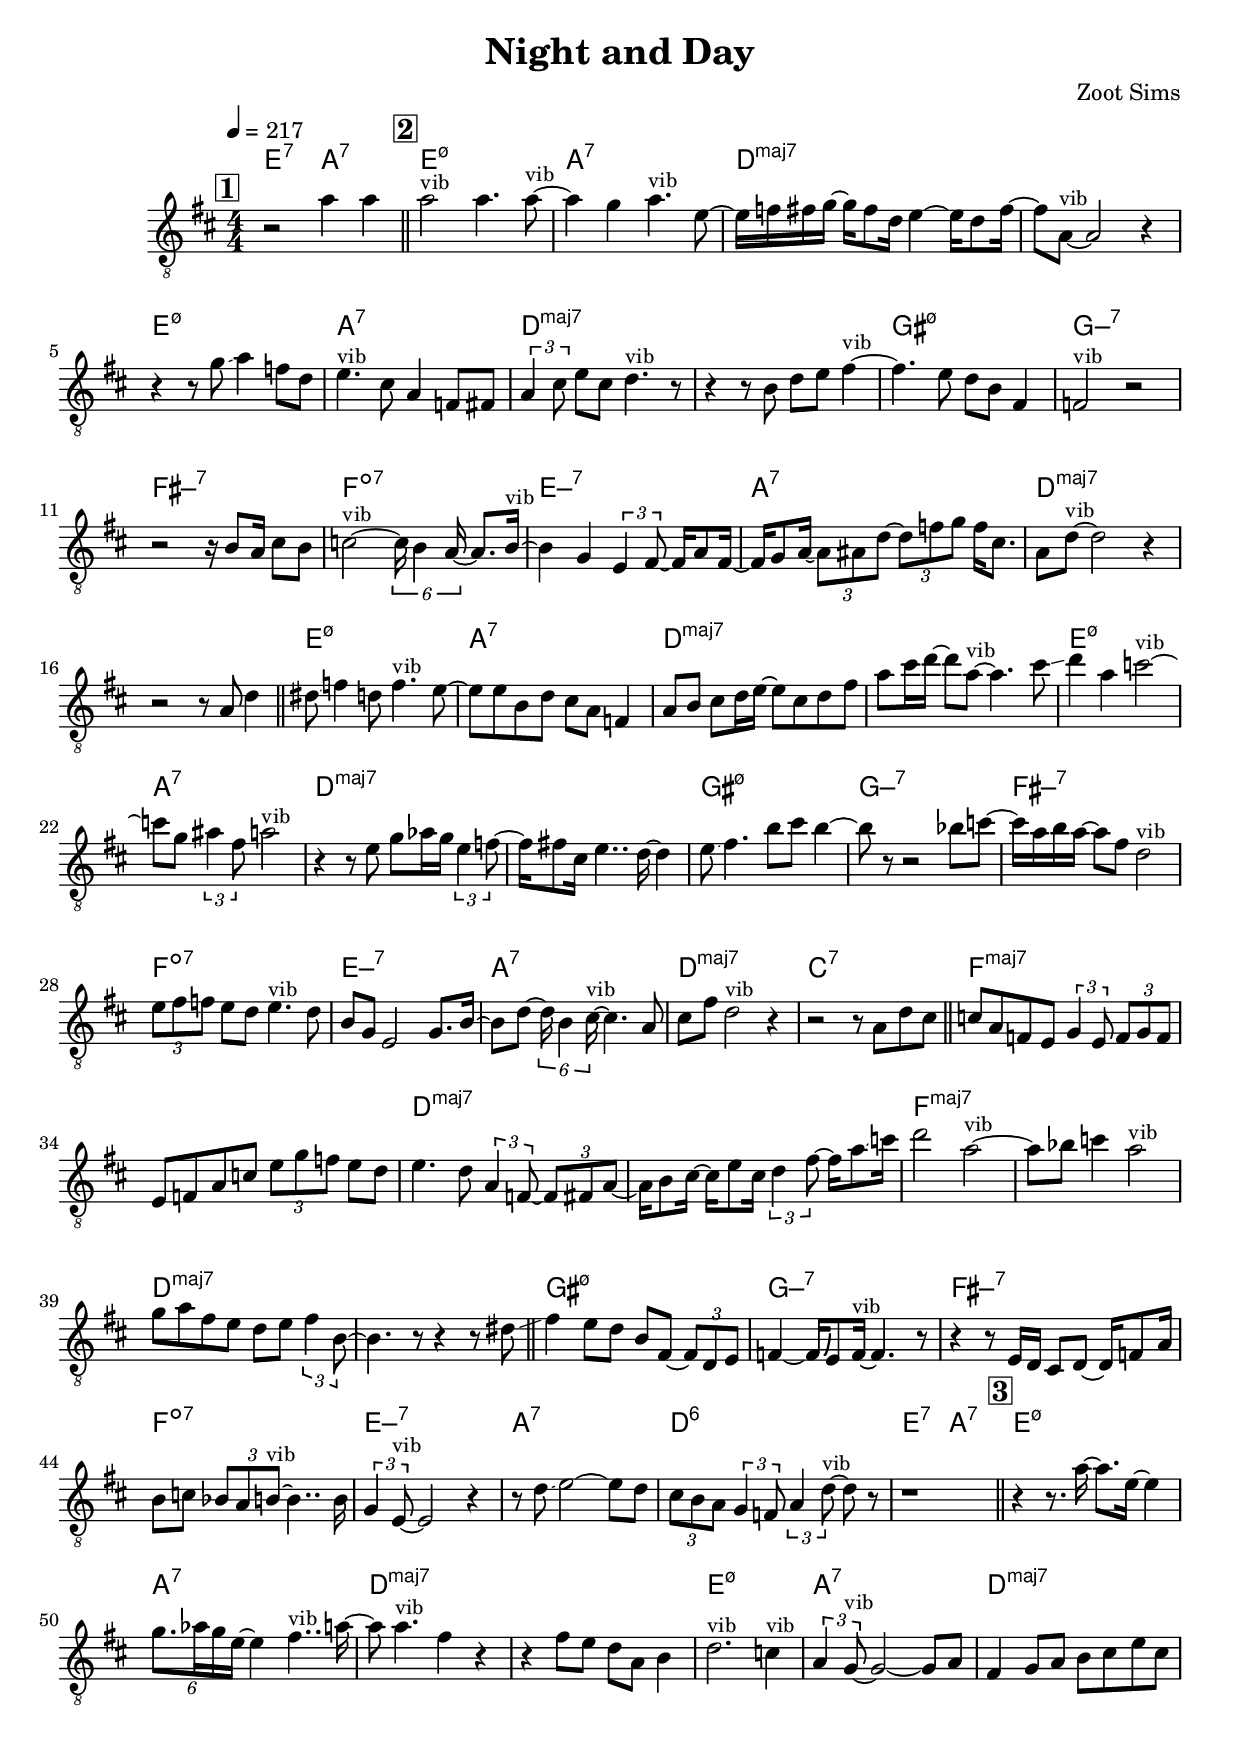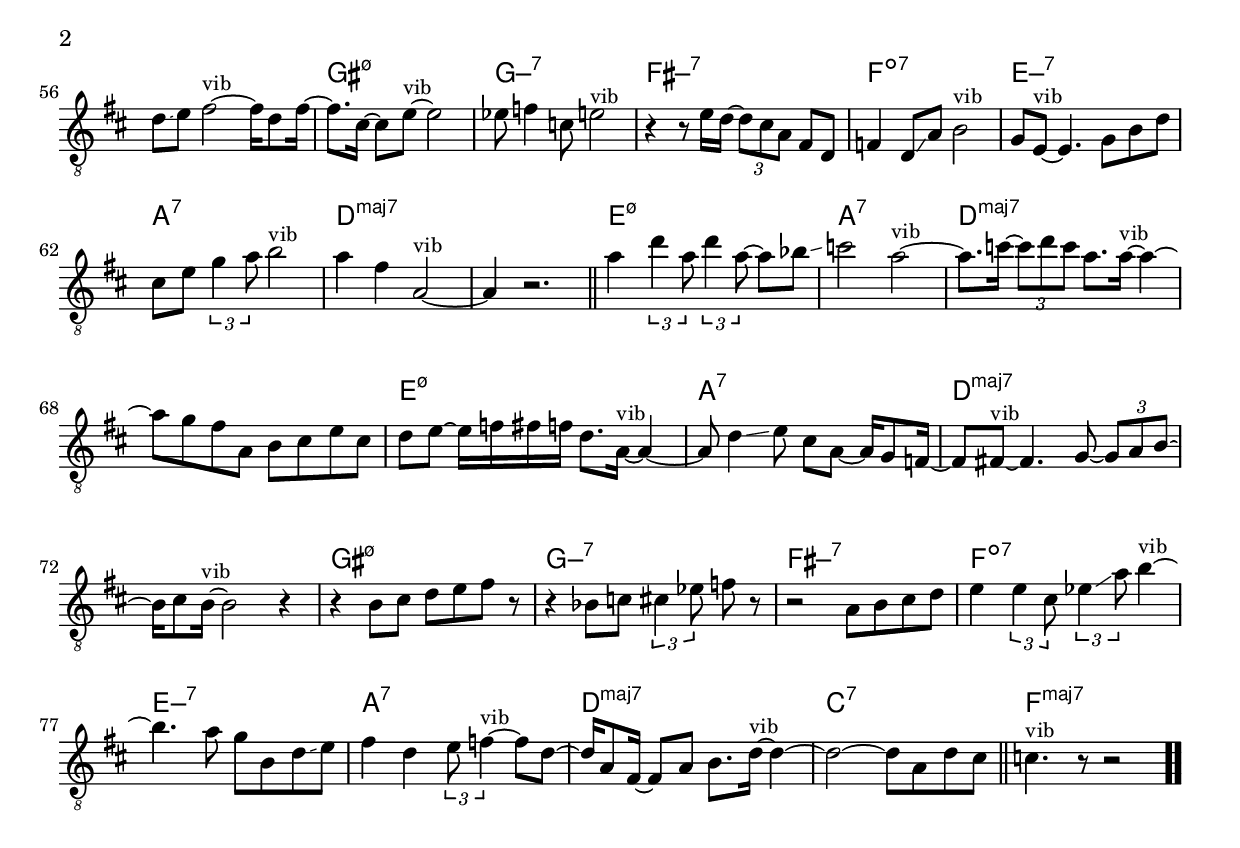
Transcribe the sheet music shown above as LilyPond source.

\version "2.13.2"

#(ly:set-option 'point-and-click #f)

\header {
  title = "Night and Day"
  composer = "Zoot Sims"
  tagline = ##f
}
global =
{
    \override Staff.TimeSignature #'style = #'()
    \time 4/4
    \clef "treble_8"
    \key d \major
    \override Rest #'direction = #'0
    \override MultiMeasureRest #'staff-position = #0
}
\score
{
<<
    \transpose c' c'

    \new ChordNames { \chords {
      \set majorSevenSymbol = \markup { "maj7" }
      \set minorChordModifier = \markup { \char ##x2013 }
      | e2:7 a2:7 
      | e1:min5-7 | a1:7 | d1:maj | s1 | e1:min5-7 | a1:7 | d1:maj | s1 
      | gis1:min5-7 | g1:min7 | fis1:min7 | f1:dim7 | e1:min7 | a1:7 | d1:maj | s1 
      | e1:min5-7 | a1:7 | d1:maj | s1 | e1:min5-7 | a1:7 | d1:maj | s1 
      | gis1:min5-7 | g1:min7 | fis1:min7 | f1:dim7 | e1:min7 | a1:7 | d1:maj | c1:7 
      | f1:maj | s1 | d1:maj | s1 | f1:maj | s1 | d1:maj | s1 
      | gis1:min5-7 | g1:min7 | fis1:min7 | f1:dim7 | e1:min7 | a1:7 | d1:6 | e2:7 a2:7 
      | e1:min5-7 | a1:7 | d1:maj | s1 | e1:min5-7 | a1:7 | d1:maj | s1 
      | gis1:min5-7 | g1:min7 | fis1:min7 | f1:dim7 | e1:min7 | a1:7 | d1:maj | s1 
      | e1:min5-7 | a1:7 | d1:maj | s1 | e1:min5-7 | a1:7 | d1:maj | s1 
      | gis1:min5-7 | g1:min7 | fis1:min7 | f1:dim7 | e1:min7 | a1:7 | d1:maj | c1:7 
      | f1:maj|
      }
      }

    \new Staff
    <<
    \transpose c' c'

    {
      \global
  		%\override Score.MetronomeMark #'transparent = ##t
  		%\override Score.MetronomeMark #'stencil = ##f
  		
  		\override HorizontalBracket #'direction = #UP
  		\override HorizontalBracket #'bracket-flare = #'(0 . 0)
  		
  		\override TextSpanner #'dash-fraction = #1.0
  		\override TextSpanner #'bound-details #'left #'text = \markup{ \concat{\draw-line #'(0 . -1.0) \draw-line #'(1.0 . 0) }}
  		\override TextSpanner #'bound-details #'right #'text = \markup{ \concat{ \draw-line #'(1.0 . 0) \draw-line #'(0 . -1.0) }}
          \set Score.markFormatter = #format-mark-box-numbers


      \tempo 4 = 217
      \set Score.currentBarNumber = #0
     
      \bar "||" \mark \default r2 a'4 a'4 
      \bar "||" \mark \default a'2^\markup{\left-align \small vib} a'4. a'8~^\markup{\left-align \small vib} 
      | a'4 g'4 a'4.^\markup{\left-align \small vib} e'8~ 
      | e'16 f'16 fis'16 g'16~ g'16 fis'8 d'16 e'4~ e'16 d'8 fis'16~ 
      | fis'8 a8~^\markup{\left-align \small vib} a2 r4 
      | r4 r8 g'8\glissando  a'4 f'8 d'8 
      | e'4.^\markup{\left-align \small vib} cis'8 a4 f8 fis8 
      | \tuplet 3/2 {a4 cis'8} e'8 cis'8 d'4.^\markup{\left-align \small vib} r8 
      | r4 r8 b8 d'8 e'8 fis'4~^\markup{\left-align \small vib} 
      | fis'4. e'8 d'8 b8 fis4 
      | f2^\markup{\left-align \small vib} r2 
      | r2 r16 b8 a16 cis'8 b8 
      | c'2~^\markup{\left-align \small vib} \tuplet 6/4 {c'16 b4 a16~} a8. b16~^\markup{\left-align \small vib} 
      | b4 g4 \tuplet 3/2 {e4 fis8~} fis16 a8 fis16~ 
      | fis16 g8 a16~ \tuplet 3/2 {a8 ais8 d'8~} \tuplet 3/2 {d'8 f'8 g'8} f'16 cis'8. 
      | a8 d'8~^\markup{\left-align \small vib} d'2 r4 
      | r2 r8 a8 d'4 
      \bar "||" dis'8\glissando  f'4 d'8 f'4.^\markup{\left-align \small vib} e'8~ 
      | e'8 e'8 b8 d'8 cis'8 a8 f4 
      | a8 b8 cis'8 d'16 e'16~ e'8 cis'8 d'8 fis'8 
      | a'8 cis''16 d''16~ d''8 a'8~^\markup{\left-align \small vib} a'4. cis''8\glissando  
      | d''4 a'4 c''2~^\markup{\left-align \small vib} 
      | c''8 g'8 \tuplet 3/2 {ais'4 fis'8} a'2^\markup{\left-align \small vib} 
      | r4 r8 e'8 g'8 aes'16 g'16 \tuplet 3/2 {e'4 f'8~} 
      | f'16 fis'8 cis'16 e'4.. d'16~ d'4 
      | e'8\glissando  fis'4. b'8 cis''8 b'4~ 
      | b'8 r8 r2 bes'8 c''8~ 
      | c''16 a'16 b'16 a'16~ a'8 fis'8 d'2^\markup{\left-align \small vib} 
      | \tuplet 3/2 {e'8 fis'8 f'8} e'8 d'8 e'4.^\markup{\left-align \small vib} d'8 
      | b8 g8 e2 g8. b16~ 
      | b8 d'8~ \tuplet 6/4 {d'16 b4 cis'16~^\markup{\left-align \small vib}} cis'4. a8 
      | cis'8 fis'8 d'2^\markup{\left-align \small vib} r4 
      | r2 r8 a8 d'8 cis'8 
      \bar "||" c'8 a8 f8 e8 \tuplet 3/2 {g4 e8} \tuplet 3/2 {f8 g8 f8} 
      | e8 f8 a8 c'8 \tuplet 3/2 {e'8 g'8 f'8} e'8 d'8 
      | e'4. d'8 \tuplet 3/2 {a4 f8~} \tuplet 3/2 {f8 fis8 a8~} 
      | a16 b8 cis'16~ cis'16 e'8 cis'16 \tuplet 3/2 {d'4 fis'8~} fis'16 a'8\glissando  c''16 
      | d''2 a'2~^\markup{\left-align \small vib} 
      | a'8 bes'8\glissando  c''4 a'2^\markup{\left-align \small vib} 
      | g'8 a'8 fis'8 e'8 d'8 e'8 \tuplet 3/2 {fis'4 b8~} 
      | b4. r8 r4 r8 dis'8\glissando  
      \bar "||" fis'4 e'8 d'8 b8 fis8~ \tuplet 3/2 {fis8 d8 e8} 
      | f4~ f16\bendAfter #+4  e8 f16~^\markup{\left-align \small vib} f4. r8 
      | r4 r8 e16 d16 cis8 d8~ d16 f8 a16 
      | b8 c'8 \tuplet 3/2 {bes8 a8 b8~^\markup{\left-align \small vib}} b4.. b16 
      | \tuplet 3/2 {g4 e8~^\markup{\left-align \small vib}} e2 r4 
      | r8 d'8\glissando  e'2~ e'8 d'8 
      | \tuplet 3/2 {cis'8 b8 a8} \tuplet 3/2 {g4 f8} \tuplet 3/2 {a4 d'8~^\markup{\left-align \small vib}} d'8 r8 
      | r1 
      \bar "||" \mark \default r4 r8. a'16~ a'8. e'16~ e'4 
      | \tuplet 6/4 {g'8. aes'16 g'16 e'16~} e'4 fis'4..^\markup{\left-align \small vib} a'16~ 
      | a'8 a'4.^\markup{\left-align \small vib} fis'4 r4 
      | r4 fis'8 e'8 d'8 a8 b4 
      | d'2.^\markup{\left-align \small vib} c'4^\markup{\left-align \small vib} 
      | \tuplet 3/2 {a4 g8~^\markup{\left-align \small vib}} g2~ g8 a8 
      | fis4 g8 a8 b8 cis'8 e'8 cis'8 
      | d'8\glissando  e'8 fis'2~^\markup{\left-align \small vib} fis'16 d'8 fis'16~ 
      | fis'8. cis'16~ cis'8 e'8~^\markup{\left-align \small vib} e'2 
      | es'8\glissando  f'4 c'8 e'2^\markup{\left-align \small vib} 
      | r4 r8 e'16 d'16~ \tuplet 3/2 {d'8 cis'8 a8} fis8 d8 
      | f4 d8\glissando  a8 b2^\markup{\left-align \small vib} 
      | g8 e8~^\markup{\left-align \small vib} e4. g8 b8 d'8 
      | cis'8 e'8 \tuplet 3/2 {g'4 a'8} b'2^\markup{\left-align \small vib} 
      | a'4 fis'4 a2~^\markup{\left-align \small vib} 
      | a4 r2. 
      \bar "||" a'4 \tuplet 3/2 {d''4 a'8} \tuplet 3/2 {d''4 a'8~} a'8 bes'8\glissando  
      | c''2 a'2~^\markup{\left-align \small vib} 
      | a'8. c''16~ \tuplet 3/2 {c''8 d''8 c''8} a'8. a'16~^\markup{\left-align \small vib} a'4~ 
      | a'8 g'8 fis'8 a8 b8 cis'8 e'8 cis'8 
      | d'8 e'8~ e'16 f'16 fis'16 f'16 d'8. a16~^\markup{\left-align \small vib} a4~ 
      | a8 d'4\glissando  e'8 cis'8 a8~ a16 g8 f16~ 
      | f8 fis8~^\markup{\left-align \small vib} fis4. g8~ \tuplet 3/2 {g8 a8 b8~} 
      | b16 cis'8 b16~^\markup{\left-align \small vib} b2 r4 
      | r4 b8 cis'8 d'8 e'8 fis'8 r8 
      | r4 bes8 c'8 \tuplet 3/2 {cis'4 es'8} f'8 r8 
      | r2 a8 b8 cis'8 d'8 
      | e'4 \tuplet 3/2 {e'4 cis'8} \tuplet 3/2 {es'4\glissando  a'8} b'4~^\markup{\left-align \small vib} 
      | b'4. a'8 g'8 b8 d'8\glissando  e'8 
      | fis'4 d'4 \tuplet 3/2 {e'8\glissando  f'4~^\markup{\left-align \small vib}} f'8 d'8~ 
      | d'16 a8 fis16~ fis8 a8 b8. d'16~^\markup{\left-align \small vib} d'4~ 
      | d'2~ d'8 a8 d'8 cis'8 
      \bar "||" c'4.^\markup{\left-align \small vib} r8 r2\bar  ".."
    }
    >>
>>    
}
